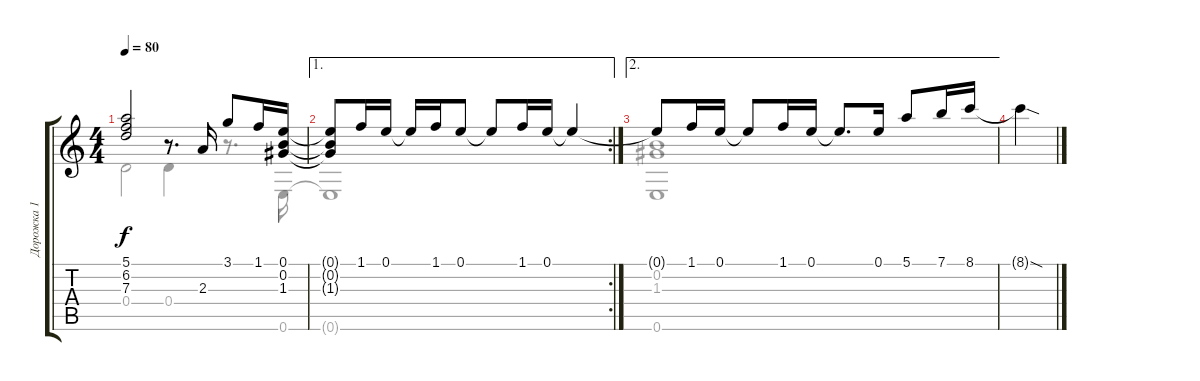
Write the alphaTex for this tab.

\track ("Дорожка 1" "Дорожка 1") {instrument acousticguitarsteel}
\staff {score tabs}
\tuning (E4 B3 G3 D3 A2 E2) {hide}
\voice
\ts (4 4)
\tempo 80
\clef g2
\ks c
(5.1{t} 6.2{t} 7.3{t}).2{dy f} r.8{d} 2.3.16 3.1.8 1.1.16 (0.1 0.2 1.3).16 |
\ae 1
\rc 2
(0.1{t} 0.2{t} 1.3{t}).8 1.1.16 0.1.16 0.1{t}.16 1.1.16 0.1.8 0.1{t}.8 1.1.16 0.1.16 0.1{t}.4 |
\ae 2
0.1{t}.8 1.1.16 0.1.16 0.1{t}.8 1.1.16 0.1.16 0.1{t}.8{d} 0.1.16 5.1.8 7.1.16 8.1.16 |
8.1{sod t}.4
\voice
\clef g2
\ottava regular
\simile none
\ks c
0.4{t}.2{dy f} 0.4.4 r.8{d} 0.6.16 |
0.6{t}.1 |
(0.2 1.3 0.6).1 |
